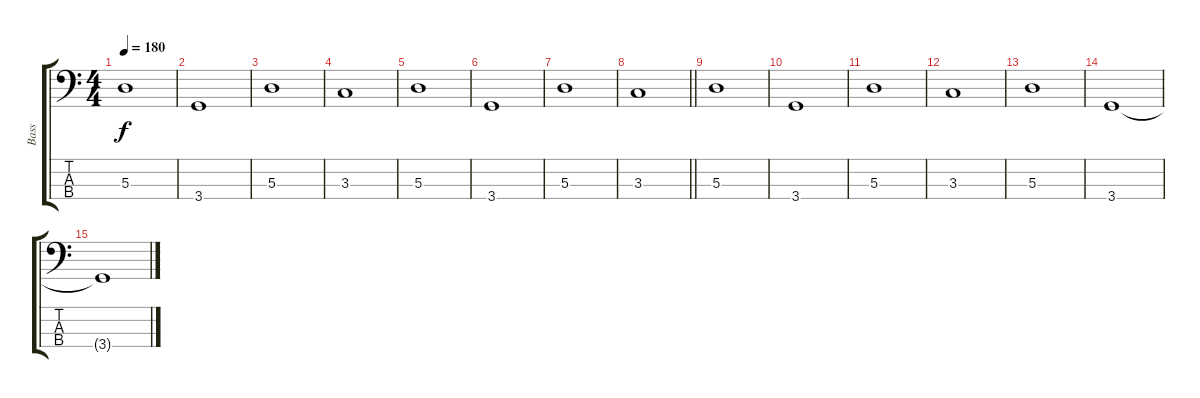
\track ("Bass" "Bass") {instrument electricbassfinger}
\staff {score tabs}
\tuning (G2 D2 A1 E1) {hide}
\ts (4 4)
\tempo 180
\clef f4
\ks c
5.3.1{dy f} |
3.4.1 |
5.3.1 |
3.3.1 |
5.3.1 |
3.4.1 |
5.3.1 |
\barLineRight lightlight
3.3.1 |
5.3.1 |
3.4.1 |
5.3.1 |
3.3.1 |
5.3.1 |
3.4.1 |
3.4{t}.1
